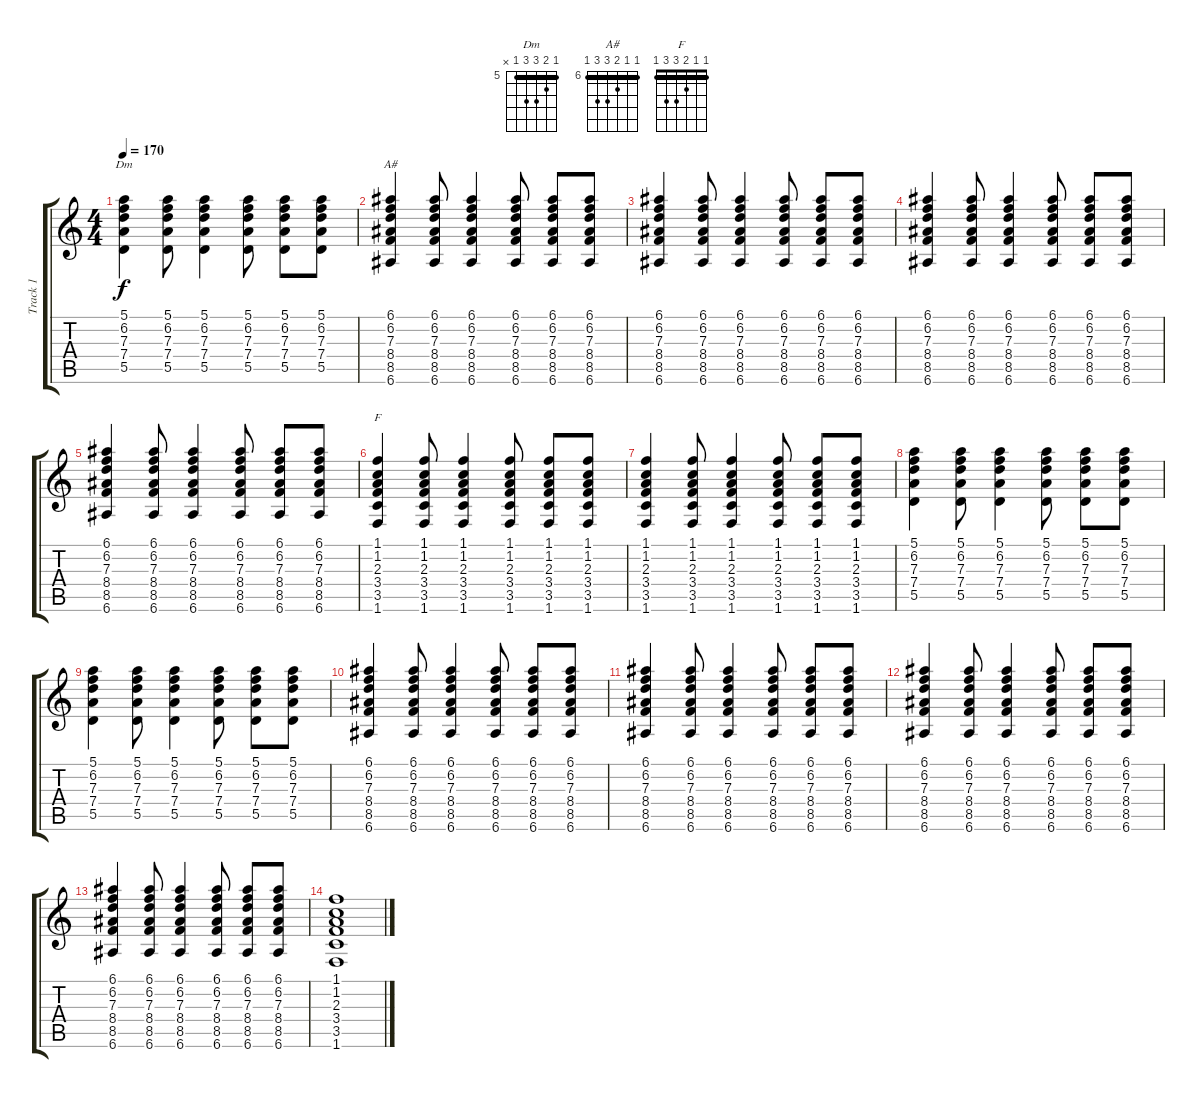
\track ("Track 1" "Track 1") {instrument distortionguitar}
\staff {score tabs}
\tuning (E4 B3 G3 D3 A2 E2) {hide}
\chord ("Dm" 5 6 7 7 5 x) {firstfret 5 barre 5}
\chord ("A#" 6 6 7 8 8 6) {firstfret 6 barre 6}
\chord ("F" 1 1 2 3 3 1) {barre 1}
\ts (4 4)
\tempo 170
\clef g2
\ks c
(5.1 6.2 7.3 7.4 5.5).4{ch "Dm" dy f} (5.1 6.2 7.3 7.4 5.5).8 (5.1 6.2 7.3 7.4 5.5).4 (5.1 6.2 7.3 7.4 5.5).8 (5.1 6.2 7.3 7.4 5.5).8 (5.1 6.2 7.3 7.4 5.5).8 |
(6.1 6.2 7.3 8.4 8.5 6.6).4{ch "A#"} (6.1 6.2 7.3 8.4 8.5 6.6).8 (6.1 6.2 7.3 8.4 8.5 6.6).4 (6.1 6.2 7.3 8.4 8.5 6.6).8 (6.1 6.2 7.3 8.4 8.5 6.6).8 (6.1 6.2 7.3 8.4 8.5 6.6).8 |
(6.1 6.2 7.3 8.4 8.5 6.6).4 (6.1 6.2 7.3 8.4 8.5 6.6).8 (6.1 6.2 7.3 8.4 8.5 6.6).4 (6.1 6.2 7.3 8.4 8.5 6.6).8 (6.1 6.2 7.3 8.4 8.5 6.6).8 (6.1 6.2 7.3 8.4 8.5 6.6).8 |
(6.1 6.2 7.3 8.4 8.5 6.6).4 (6.1 6.2 7.3 8.4 8.5 6.6).8 (6.1 6.2 7.3 8.4 8.5 6.6).4 (6.1 6.2 7.3 8.4 8.5 6.6).8 (6.1 6.2 7.3 8.4 8.5 6.6).8 (6.1 6.2 7.3 8.4 8.5 6.6).8 |
(6.1 6.2 7.3 8.4 8.5 6.6).4 (6.1 6.2 7.3 8.4 8.5 6.6).8 (6.1 6.2 7.3 8.4 8.5 6.6).4 (6.1 6.2 7.3 8.4 8.5 6.6).8 (6.1 6.2 7.3 8.4 8.5 6.6).8 (6.1 6.2 7.3 8.4 8.5 6.6).8 |
(1.1 1.2 2.3 3.4 3.5 1.6).4{ch "F"} (1.1 1.2 2.3 3.4 3.5 1.6).8 (1.1 1.2 2.3 3.4 3.5 1.6).4 (1.1 1.2 2.3 3.4 3.5 1.6).8 (1.1 1.2 2.3 3.4 3.5 1.6).8 (1.1 1.2 2.3 3.4 3.5 1.6).8 |
(1.1 1.2 2.3 3.4 3.5 1.6).4 (1.1 1.2 2.3 3.4 3.5 1.6).8 (1.1 1.2 2.3 3.4 3.5 1.6).4 (1.1 1.2 2.3 3.4 3.5 1.6).8 (1.1 1.2 2.3 3.4 3.5 1.6).8 (1.1 1.2 2.3 3.4 3.5 1.6).8 |
(5.1 6.2 7.3 7.4 5.5).4 (5.1 6.2 7.3 7.4 5.5).8 (5.1 6.2 7.3 7.4 5.5).4 (5.1 6.2 7.3 7.4 5.5).8 (5.1 6.2 7.3 7.4 5.5).8 (5.1 6.2 7.3 7.4 5.5).8 |
(5.1 6.2 7.3 7.4 5.5).4 (5.1 6.2 7.3 7.4 5.5).8 (5.1 6.2 7.3 7.4 5.5).4 (5.1 6.2 7.3 7.4 5.5).8 (5.1 6.2 7.3 7.4 5.5).8 (5.1 6.2 7.3 7.4 5.5).8 |
(6.1 6.2 7.3 8.4 8.5 6.6).4 (6.1 6.2 7.3 8.4 8.5 6.6).8 (6.1 6.2 7.3 8.4 8.5 6.6).4 (6.1 6.2 7.3 8.4 8.5 6.6).8 (6.1 6.2 7.3 8.4 8.5 6.6).8 (6.1 6.2 7.3 8.4 8.5 6.6).8 |
(6.1 6.2 7.3 8.4 8.5 6.6).4 (6.1 6.2 7.3 8.4 8.5 6.6).8 (6.1 6.2 7.3 8.4 8.5 6.6).4 (6.1 6.2 7.3 8.4 8.5 6.6).8 (6.1 6.2 7.3 8.4 8.5 6.6).8 (6.1 6.2 7.3 8.4 8.5 6.6).8 |
(6.1 6.2 7.3 8.4 8.5 6.6).4 (6.1 6.2 7.3 8.4 8.5 6.6).8 (6.1 6.2 7.3 8.4 8.5 6.6).4 (6.1 6.2 7.3 8.4 8.5 6.6).8 (6.1 6.2 7.3 8.4 8.5 6.6).8 (6.1 6.2 7.3 8.4 8.5 6.6).8 |
(6.1 6.2 7.3 8.4 8.5 6.6).4 (6.1 6.2 7.3 8.4 8.5 6.6).8 (6.1 6.2 7.3 8.4 8.5 6.6).4 (6.1 6.2 7.3 8.4 8.5 6.6).8 (6.1 6.2 7.3 8.4 8.5 6.6).8 (6.1 6.2 7.3 8.4 8.5 6.6).8 |
(1.1 1.2 2.3 3.4 3.5 1.6).1
